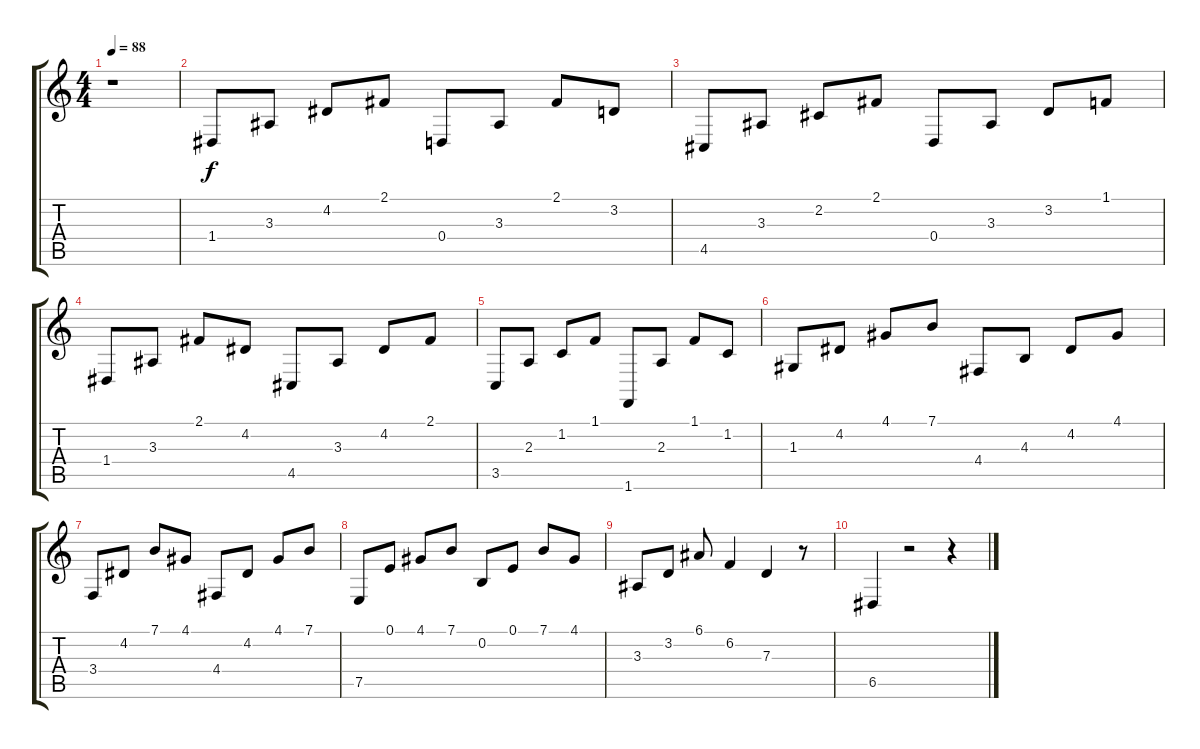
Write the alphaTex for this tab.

\track "" {instrument fx5brightness}
\staff {score tabs}
\tuning (E4 B3 G3 D3 A2 E2) {hide}
\ts (4 4)
\tempo 88
\clef g2
\ks c
r.1{dy f} |
1.4.8 3.3.8 4.2.8 2.1.8 0.4.8 3.3.8 2.1.8 3.2.8 |
4.5.8 3.3.8 2.2.8 2.1.8 0.4.8 3.3.8 3.2.8 1.1.8 |
1.4.8 3.3.8 2.1.8 4.2.8 4.5.8 3.3.8 4.2.8 2.1.8 |
3.5.8 2.3.8 1.2.8 1.1.8 1.6.8 2.3.8 1.1.8 1.2.8 |
1.3.8 4.2.8 4.1.8 7.1.8 4.4.8 4.3.8 4.2.8 4.1.8 |
3.4.8 4.2.8 7.1.8 4.1.8 4.4.8 4.2.8 4.1.8 7.1.8 |
7.5.8 0.1.8 4.1.8 7.1.8 0.2.8 0.1.8 7.1.8 4.1.8 |
3.3.8 3.2.8 6.1.8 6.2.4 7.3.4 r.8 |
6.5.4 r.2 r.4
